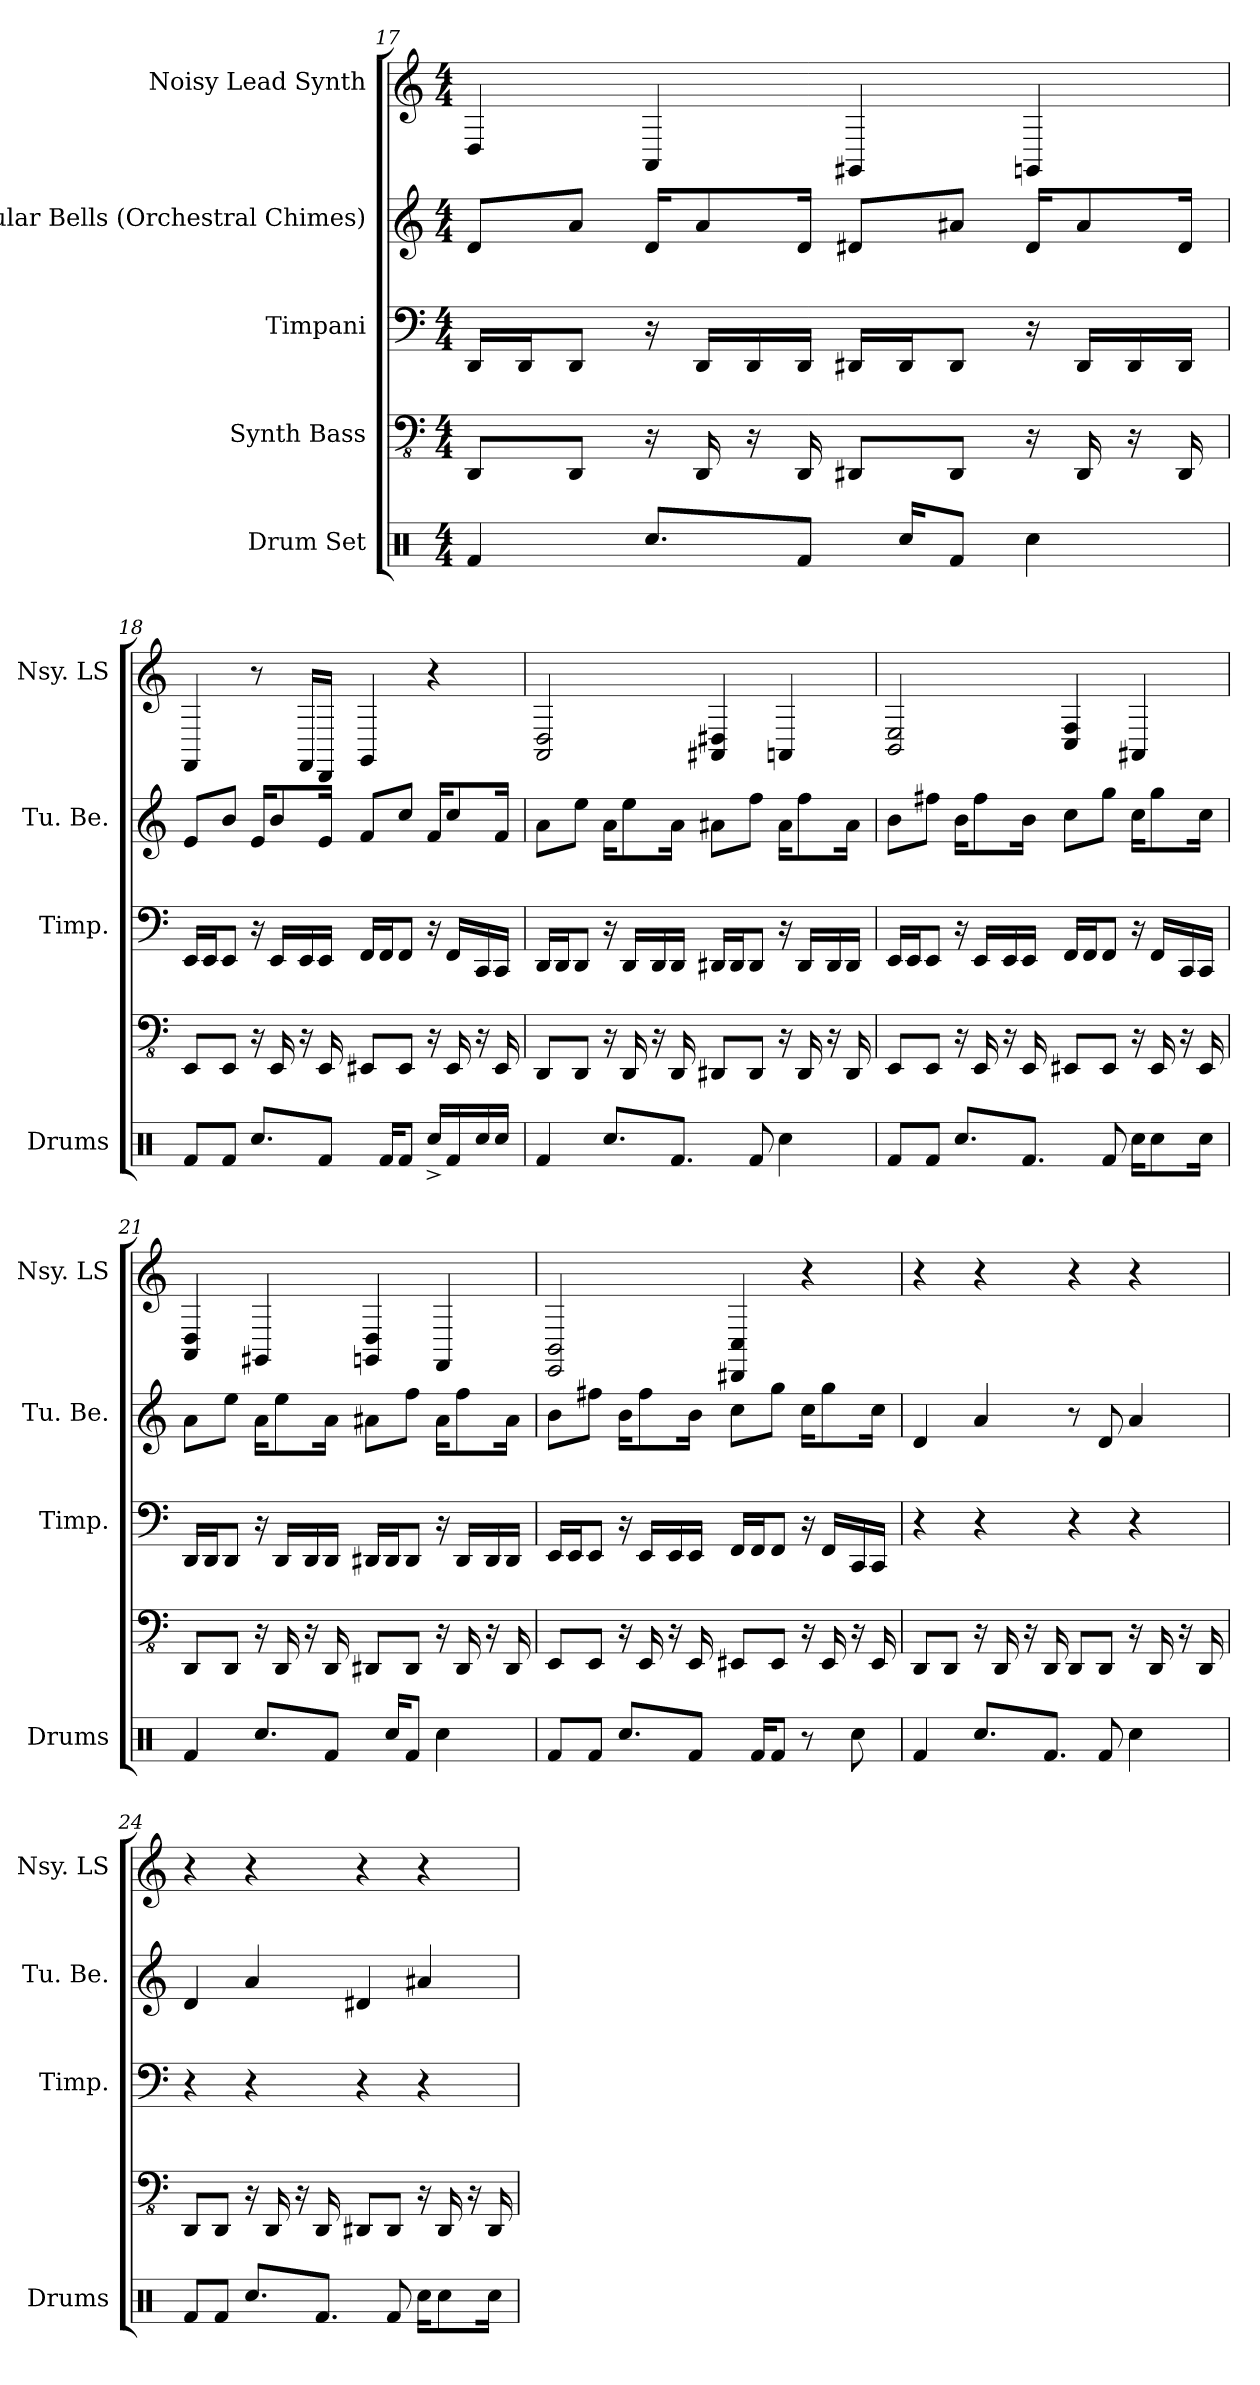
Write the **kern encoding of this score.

**kern	**kern	**kern	**kern	**kern
*part5	*part4	*part3	*part2	*part1
*staff5	*staff4	*staff3	*staff2	*staff1
*I"Drum Set	*I"Synth Bass	*I"Timpani	*I"Tubular Bells (Orchestral Chimes)	*I"Noisy Lead Synth
*I'Drums	*	*I'Timp.	*I'Tu. Be.	*I'Nsy. LS
*clefX	*clefFv4	*clefF4	*clefG2	*clefG2
*k[]	*k[]	*k[]	*k[]	*k[]
*M4/4	*M4/4	*M4/4	*M4/4	*M4/4
=17	=17	=17	=17	=17
4Rf	8DDDL	16DDLL	8dL	4D
.	.	16DDJ	.	.
.	8DDDJ	8DDJ	8aJ	.
8.RccL	16r	16r	16dKL	4AA
.	16DDD	16DDLL	8a	.
.	16r	16DD	.	.
8RfJ	16DDD	16DDJJ	16dJk	.
.	8DDD#XL	16DD#XLL	8d#XL	4GG#X
16RccKL	.	16DD#J	.	.
8RfJ	8DDD#J	8DD#J	8a#XJ	.
4Rcc	16r	16r	16d#KL	4GGn
.	16DDD#	16DD#LL	8a#	.
.	16r	16DD#	.	.
.	16DDD#	16DD#JJ	16d#Jk	.
=18	=18	=18	=18	=18
8RfL	8EEEL	16EELL	8eL	4FF
.	.	16EEJ	.	.
8RfJ	8EEEJ	8EEJ	8bJ	.
8.RccL	16r	16r	16eKL	8r
.	16EEE	16EELL	8b	.
.	16r	16EE	.	16FFLL
8RfJ	16EEE	16EEJJ	16eJk	16DDJJ
.	8EEE#XL	16FFLL	8fL	4GG
16RfKL	.	16FFJ	.	.
8RfJ	8EEE#J	8FFJ	8ccJ	.
16Rcc^LL	16r	16r	16fKL	4r
16Rf	16EEE#	16FFLL	8cc	.
16Rcc	16r	16CC	.	.
16RccJJ	16EEE#	16CCJJ	16fJk	.
=19	=19	=19	=19	=19
4Rf	8DDDL	16DDLL	8aL	2AA 2D
.	.	16DDJ	.	.
.	8DDDJ	8DDJ	8eeJ	.
8.RccL	16r	16r	16aKL	.
.	16DDD	16DDLL	8ee	.
.	16r	16DD	.	.
8.RfJ	16DDD	16DDJJ	16aJk	.
.	8DDD#XL	16DD#XLL	8a#XL	4AA#X 4D#X
.	.	16DD#J	.	.
8Rf	8DDD#J	8DD#J	8ffJ	.
4Rcc	16r	16r	16a#KL	4AAn
.	16DDD#	16DD#LL	8ff	.
.	16r	16DD#	.	.
.	16DDD#	16DD#JJ	16a#Jk	.
=20	=20	=20	=20	=20
8RfL	8EEEL	16EELL	8bL	2BB 2E
.	.	16EEJ	.	.
8RfJ	8EEEJ	8EEJ	8ff#XJ	.
8.RccL	16r	16r	16bKL	.
.	16EEE	16EELL	8ff#	.
.	16r	16EE	.	.
8.RfJ	16EEE	16EEJJ	16bJk	.
.	8EEE#XL	16FFLL	8ccL	4C 4F
.	.	16FFJ	.	.
8Rf	8EEE#J	8FFJ	8ggJ	.
16RccKL	16r	16r	16ccKL	4AA#X
8Rcc	16EEE#	16FFLL	8gg	.
.	16r	16CC	.	.
16RccJk	16EEE#	16CCJJ	16ccJk	.
=21	=21	=21	=21	=21
4Rf	8DDDL	16DDLL	8aL	4AA 4D
.	.	16DDJ	.	.
.	8DDDJ	8DDJ	8eeJ	.
8.RccL	16r	16r	16aKL	4GG#X
.	16DDD	16DDLL	8ee	.
.	16r	16DD	.	.
8RfJ	16DDD	16DDJJ	16aJk	.
.	8DDD#XL	16DD#XLL	8a#XL	4GGn 4D
16RccKL	.	16DD#J	.	.
8RfJ	8DDD#J	8DD#J	8ffJ	.
4Rcc	16r	16r	16a#KL	4FF
.	16DDD#	16DD#LL	8ff	.
.	16r	16DD#	.	.
.	16DDD#	16DD#JJ	16a#Jk	.
=22	=22	=22	=22	=22
8RfL	8EEEL	16EELL	8bL	2EE 2BB
.	.	16EEJ	.	.
8RfJ	8EEEJ	8EEJ	8ff#XJ	.
8.RccL	16r	16r	16bKL	.
.	16EEE	16EELL	8ff#	.
.	16r	16EE	.	.
8RfJ	16EEE	16EEJJ	16bJk	.
.	8EEE#XL	16FFLL	8ccL	4DD#X 4C
16RfKL	.	16FFJ	.	.
8RfJ	8EEE#J	8FFJ	8ggJ	.
8r	16r	16r	16ccKL	4r
.	16EEE#	16FFLL	8gg	.
8Rcc	16r	16CC	.	.
.	16EEE#	16CCJJ	16ccJk	.
=23	=23	=23	=23	=23
4Rf	8DDDL	4r	4d	4r
.	8DDDJ	.	.	.
8.RccL	16r	4r	4a	4r
.	16DDD	.	.	.
.	16r	.	.	.
8.RfJ	16DDD	.	.	.
.	8DDDL	4r	8r	4r
8Rf	8DDDJ	.	8d	.
4Rcc	16r	4r	4a	4r
.	16DDD	.	.	.
.	16r	.	.	.
.	16DDD	.	.	.
=24	=24	=24	=24	=24
8RfL	8DDDL	4r	4d	4r
8RfJ	8DDDJ	.	.	.
8.RccL	16r	4r	4a	4r
.	16DDD	.	.	.
.	16r	.	.	.
8.RfJ	16DDD	.	.	.
.	8DDD#XL	4r	4d#X	4r
8Rf	8DDD#J	.	.	.
16RccKL	16r	4r	4a#X	4r
8Rcc	16DDD#	.	.	.
.	16r	.	.	.
16RccJk	16DDD#	.	.	.
=	=	=	=	=
*-	*-	*-	*-	*-
